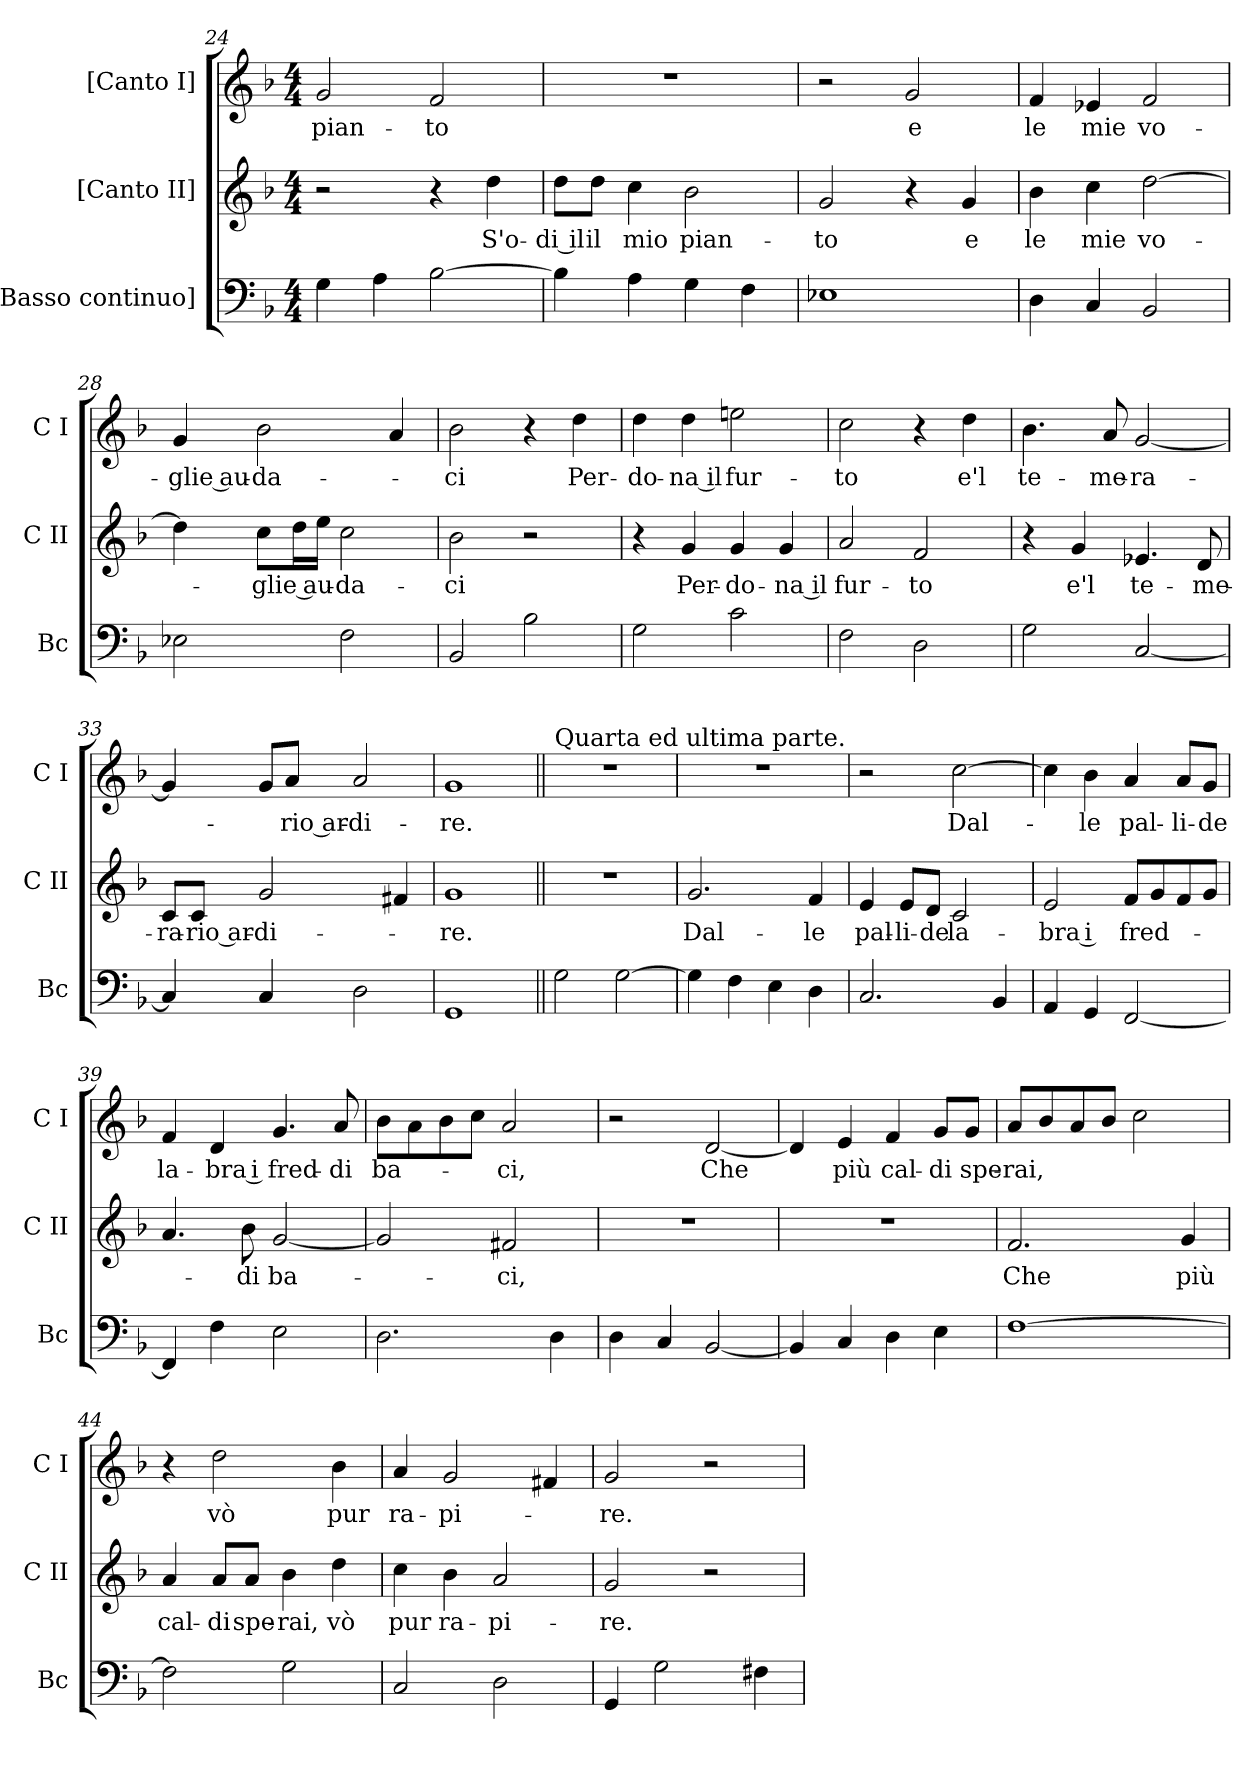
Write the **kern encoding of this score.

**kern	**kern	**text	**kern	**text
*part3	*part2	*part2	*part1	*part1
*staff3	*staff2	*staff2	*staff1	*staff1
*I"[Basso continuo]	*I"[Canto II]	*	*I"[Canto I]	*
*I'Bc	*I'C II	*	*I'C I	*
*clefF4	*clefG2	*	*clefG2	*
*k[b-]	*k[b-]	*	*k[b-]	*
*F:	*F:	*	*F:	*
*M4/4	*M4/4	*	*M4/4	*
=24	=24	=24	=24	=24
4G	2r	.	2g	pian-
4A	.	.	.	.
[2B-	4r	.	2f	-to
.	4dd	S'o-	.	.
=25	=25	=25	=25	=25
4B-]	8ddL	-di il	1r	.
.	8ddJ	il	.	.
4A	4cc	mio	.	.
4G	2b-	pian-	.	.
4F	.	.	.	.
=26	=26	=26	=26	=26
1E-X	2g	-to	2r	.
.	4r	.	2g	e
.	4g	e	.	.
=27	=27	=27	=27	=27
4D	4b-	le	4f	le
4C	4cc	mie	4e-X	mie
2BB-	[2dd	vo-	2f	vo-
=28	=28	=28	=28	=28
2E-X	4dd]	.	4g	-glie au-
.	8ccL	-glie au-	2b-	-da-
.	16ddL	.	.	.
.	16eeJJ	.	.	.
2F	2cc	-da-	.	.
.	.	.	4a	.
=29	=29	=29	=29	=29
2BB-	2b-	-ci	2b-	-ci
2B-	2r	.	4r	.
.	.	.	4dd	Per-
=30	=30	=30	=30	=30
2G	4r	.	4dd	-do-
.	4g	Per-	4dd	-na il
2c	4g	-do-	2een	fur-
.	4g	-na il	.	.
=31	=31	=31	=31	=31
2F	2a	fur-	2cc	-to
2D	2f	-to	4r	.
.	.	.	4dd	e'l
=32	=32	=32	=32	=32
2G	4r	.	4.b-	te-
.	4g	e'l	.	.
.	.	.	8a	-me-
[2C	4.e-X	te-	[2g	-ra-
.	8d	-me-	.	.
=33	=33	=33	=33	=33
4C]	8cL	-ra-	4g]	.
.	8cJ	-rio ar-	.	.
4C	2g	-di-	8gL	.
.	.	.	8aJ	-rio ar-
2D	.	.	2a	-di-
.	4f#X	.	.	.
=34	=34	=34	=34	=34
1GG	1g	-re.	1g	-re.
=35||	=35||	=35||	=35||	=35||
!	!	!	!LO:TX:a:t=Quarta ed ultima parte.	!
2G	1r	.	1r	.
[2G	.	.	.	.
=36	=36	=36	=36	=36
4G]	2.g	Dal-	1r	.
4F	.	.	.	.
4E	.	.	.	.
4D	4f	-le	.	.
=37	=37	=37	=37	=37
2.C	4e	pal-	2r	.
.	8eL	-li-	.	.
.	8dJ	-de	.	.
.	2c	la-	[2cc	Dal-
4BB-	.	.	.	.
=38	=38	=38	=38	=38
4AA	2e	-bra i	4cc]	.
4GG	.	.	4b-	-le
[2FF	8fL	fred-	4a	pal-
.	8g	.	.	.
.	8f	.	8aL	-li-
.	8gJ	.	8gJ	-de
=39	=39	=39	=39	=39
4FF]	4.a	.	4f	la-
4F	.	.	4d	-bra i
.	8b-	-di	.	.
2E	[2g	ba-	4.g	fred-
.	.	.	8a	-di
=40	=40	=40	=40	=40
2.D	2g]	.	8b-L	ba-
.	.	.	8a	.
.	.	.	8b-	.
.	.	.	8ccJ	.
.	2f#X	-ci,	2a	-ci,
4D	.	.	.	.
=41	=41	=41	=41	=41
4D	1r	.	2r	.
4C	.	.	.	.
[2BB-	.	.	[2d	Che
=42	=42	=42	=42	=42
4BB-]	1r	.	4d]	.
4C	.	.	4e	più
4D	.	.	4f	cal-
4E	.	.	8gL	-di
.	.	.	8gJ	spe-
=43	=43	=43	=43	=43
[1F	2.f	Che	8aL	-rai,
.	.	.	8b-	.
.	.	.	8a	.
.	.	.	8b-J	.
.	.	.	2cc	.
.	4g	più	.	.
=44	=44	=44	=44	=44
2F]	4a	cal-	4r	.
.	8aL	-di	2dd	vò
.	8aJ	spe-	.	.
2G	4b-	-rai,	.	.
.	4dd	vò	4b-	pur
=45	=45	=45	=45	=45
2C	4cc	pur	4a	ra-
.	4b-	ra-	2g	-pi-
2D	2a	-pi-	.	.
.	.	.	4f#X	.
=46	=46	=46	=46	=46
4GG	2g	-re.	2g	-re.
2G	.	.	.	.
.	2r	.	2r	.
4F#X	.	.	.	.
=	=	=	=	=
*-	*-	*-	*-	*-
